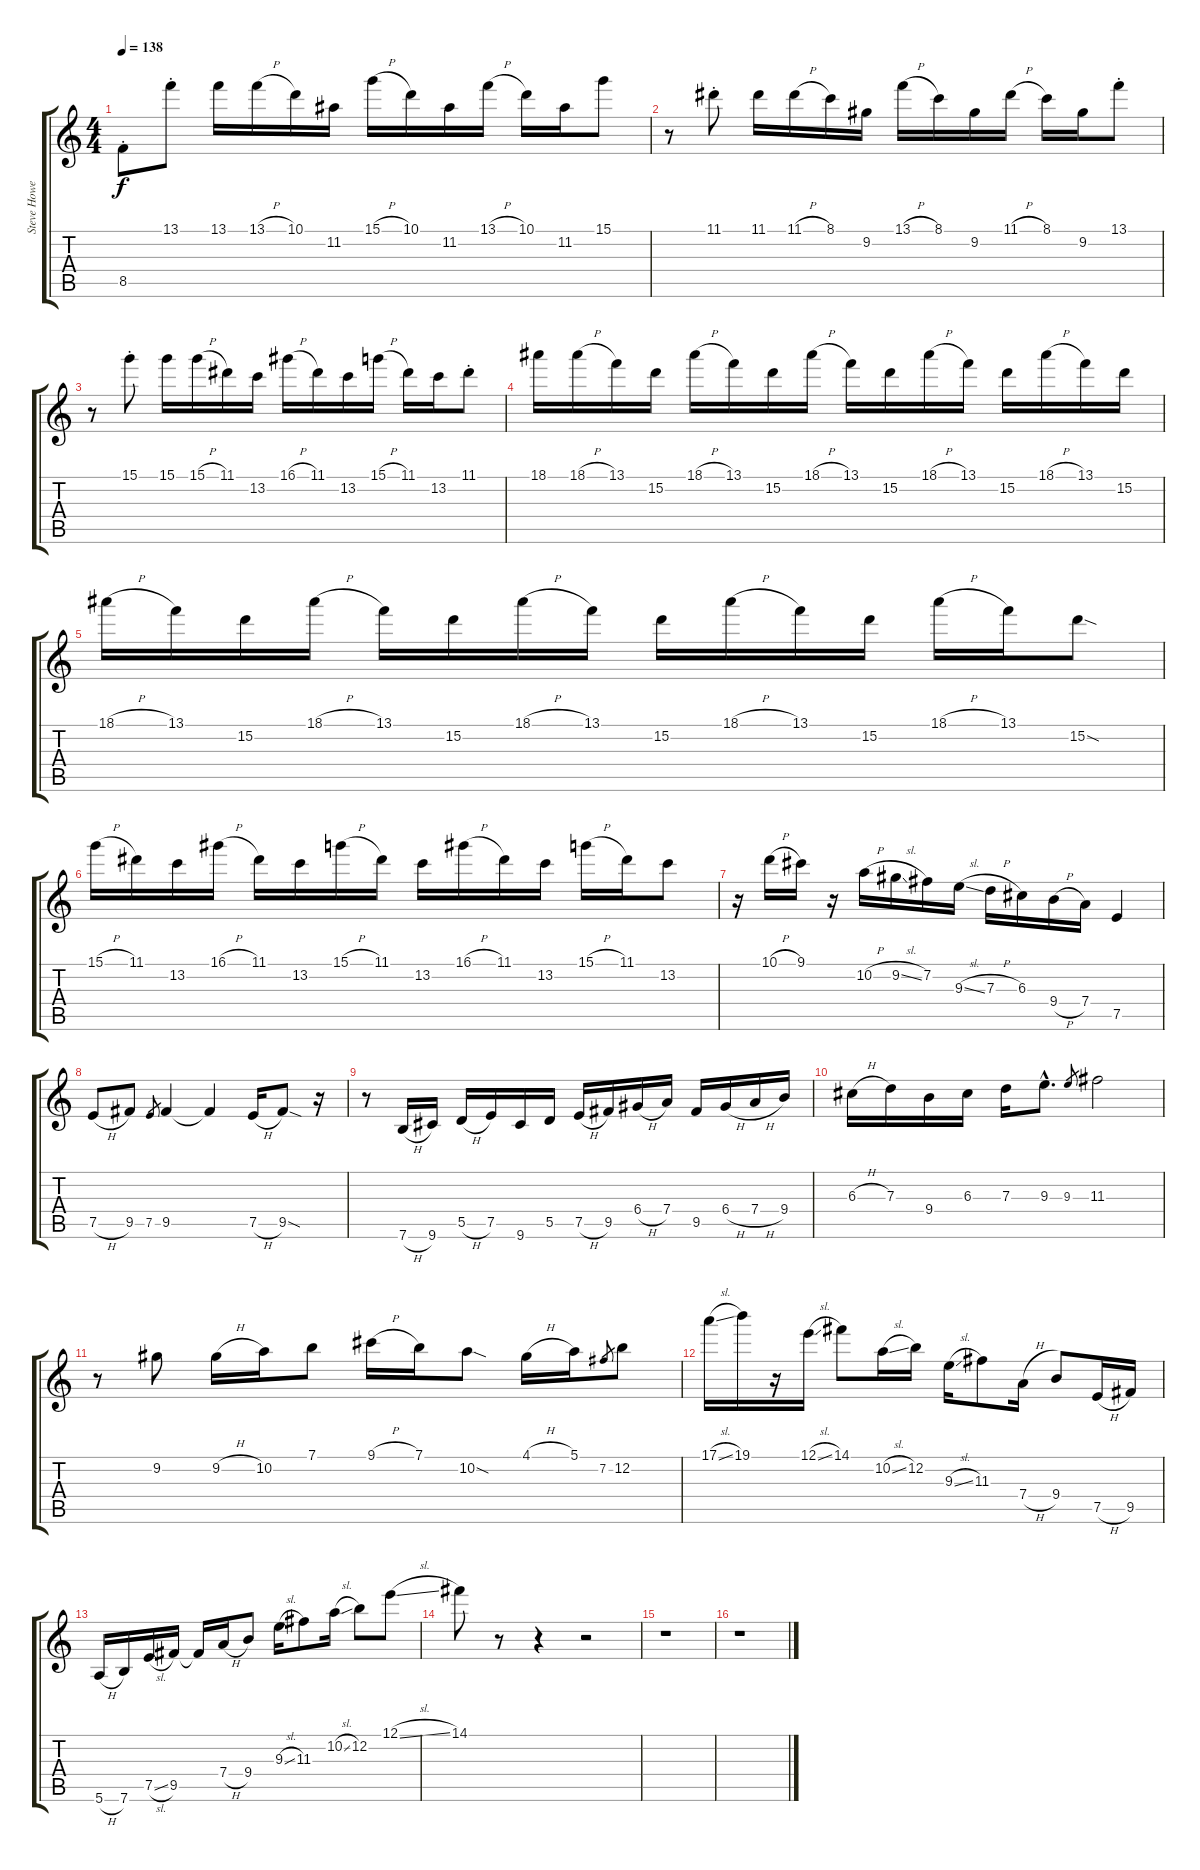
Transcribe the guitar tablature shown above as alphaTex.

\track ("Steve Howe 2" "Steve Howe") {instrument electricguitarjazz}
\staff {score tabs}
\tuning (E4 B3 G3 D3 A2 E2) {hide}
\ts (4 4)
\tempo 138
\clef g2
\ks c
8.5{st}.8{dy f} 13.1{st}.8 13.1.16 13.1{h}.16 10.1.16 11.2.16 15.1{h}.16 10.1.16 11.2.16 13.1{h}.16 10.1.16 11.2.16 15.1.8 |
r.8 11.1{st}.8 11.1.16 11.1{h}.16 8.1.16 9.2.16 13.1{h}.16 8.1.16 9.2.16 11.1{h}.16 8.1.16 9.2.16 13.1{st}.8 |
r.8 15.1{st}.8 15.1.16 15.1{h}.16 11.1.16 13.2.16 16.1{h}.16 11.1.16 13.2.16 15.1{h}.16 11.1.16 13.2.16 11.1{st}.8 |
18.1.16 18.1{h}.16 13.1.16 15.2.16 18.1{h}.16 13.1.16 15.2.16 18.1{h}.16 13.1.16 15.2.16 18.1{h}.16 13.1.16 15.2.16 18.1{h}.16 13.1.16 15.2.16 |
18.1{h}.16 13.1.16 15.2.16 18.1{h}.16 13.1.16 15.2.16 18.1{h}.16 13.1.16 15.2.16 18.1{h}.16 13.1.16 15.2.16 18.1{h}.16 13.1.16 15.2{sod}.8 |
15.1{h}.16 11.1.16 13.2.16 16.1{h}.16 11.1.16 13.2.16 15.1{h}.16 11.1.16 13.2.16 16.1{h}.16 11.1.16 13.2.16 15.1{h}.16 11.1.16 13.2.8 |
r.16 10.1{h}.16 9.1.16 r.16 10.2{h}.16 9.2{sl}.16 7.2.16 9.3{sl}.16 7.3{h}.16 6.3.16 9.4{h}.16 7.4.16 7.5.4 |
7.5{h}.8 9.5.8 7.5.8{gr} 9.5.4 9.5{t}.4 7.5{h}.16 9.5{sod}.8 r.16 |
r.8 7.6{h}.16 9.6.16 5.5{h}.16 7.5.16 9.6.16 5.5.16 7.5{h}.16 9.5.16 6.4{h}.16 7.4.16 9.5.16 6.4{h}.16 7.4{h}.16 9.4.16 |
6.3{h}.16 7.3.16 9.4.16 6.3.16 7.3.16 9.3{hac}.8{d} 9.3.8{gr} 11.3.2 |
r.8 9.2.8 9.2{h}.16 10.2.16 7.1.8 9.1{h}.16 7.1.16 10.2{sod}.8 4.1{h}.16 5.1.16 7.2.8{gr} 12.2.8 |
17.1{sl}.16 19.1.16 r.16 12.1{sl}.16 14.1.8 10.2{sl}.16 12.2.16 9.3{sl}.16 11.3.8 7.4{h}.16 9.4.8 7.5{h}.16 9.5.16 |
5.6{h}.16 7.6.16 7.5{sl}.16 9.5.16 9.5{t}.16 7.4{h}.16 9.4.8 9.3{sl}.16 11.3.8 10.2{sl}.16 12.2.8 12.1{sl}.8 |
14.1.8 r.8 r.4 r.2 |
r.1 |
r.1
